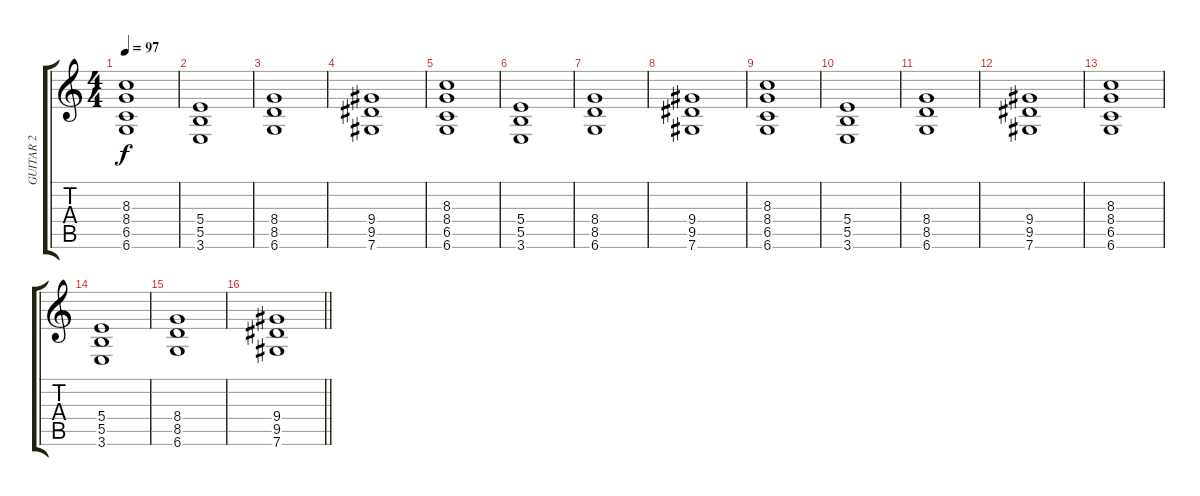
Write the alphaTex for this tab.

\track ("GUITAR 2" "GUITAR 2") {instrument overdrivenguitar}
\staff {score tabs}
\tuning (Db4 Ab3 E3 B2 Gb2 Db2) {hide}
\ts (4 4)
\tempo 97
\clef g2
\ks c
(8.3 8.4 6.5 6.6).1{dy f} |
(5.4 5.5 3.6).1 |
(8.4 8.5 6.6).1 |
(9.4 9.5 7.6).1 |
(8.3 8.4 6.5 6.6).1 |
(5.4 5.5 3.6).1 |
(8.4 8.5 6.6).1 |
(9.4 9.5 7.6).1 |
(8.3 8.4 6.5 6.6).1 |
(5.4 5.5 3.6).1 |
(8.4 8.5 6.6).1 |
(9.4 9.5 7.6).1 |
(8.3 8.4 6.5 6.6).1 |
(5.4 5.5 3.6).1 |
(8.4 8.5 6.6).1 |
\barLineRight lightlight
(9.4 9.5 7.6).1
